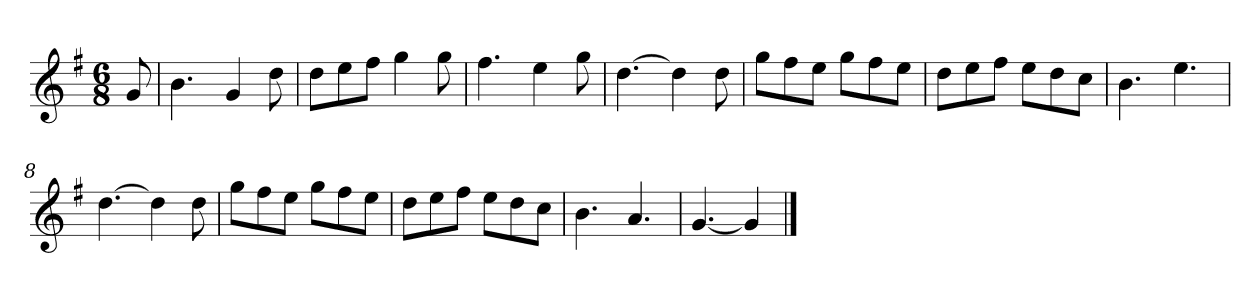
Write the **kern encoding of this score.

**kern
*part1
*staff1
*k[f#]
*M6/8
*MM120
=
8g
=1
4.b
4g
8dd
=2
8ddL
8ee
8ff#J
4gg
8gg
=3
4.ff#
4ee
8gg
=4
[4.dd
4dd]
8dd
=5
8ggL
8ff#
8eeJ
8ggL
8ff#
8eeJ
=6
8ddL
8ee
8ff#J
8eeL
8dd
8ccJ
=7
4.b
4.ee
=8
[4.dd
4dd]
8dd
=9
8ggL
8ff#
8eeJ
8ggL
8ff#
8eeJ
=10
8ddL
8ee
8ff#J
8eeL
8dd
8ccJ
=11
4.b
4.a
=12
[4.g
4g]
==
*-
